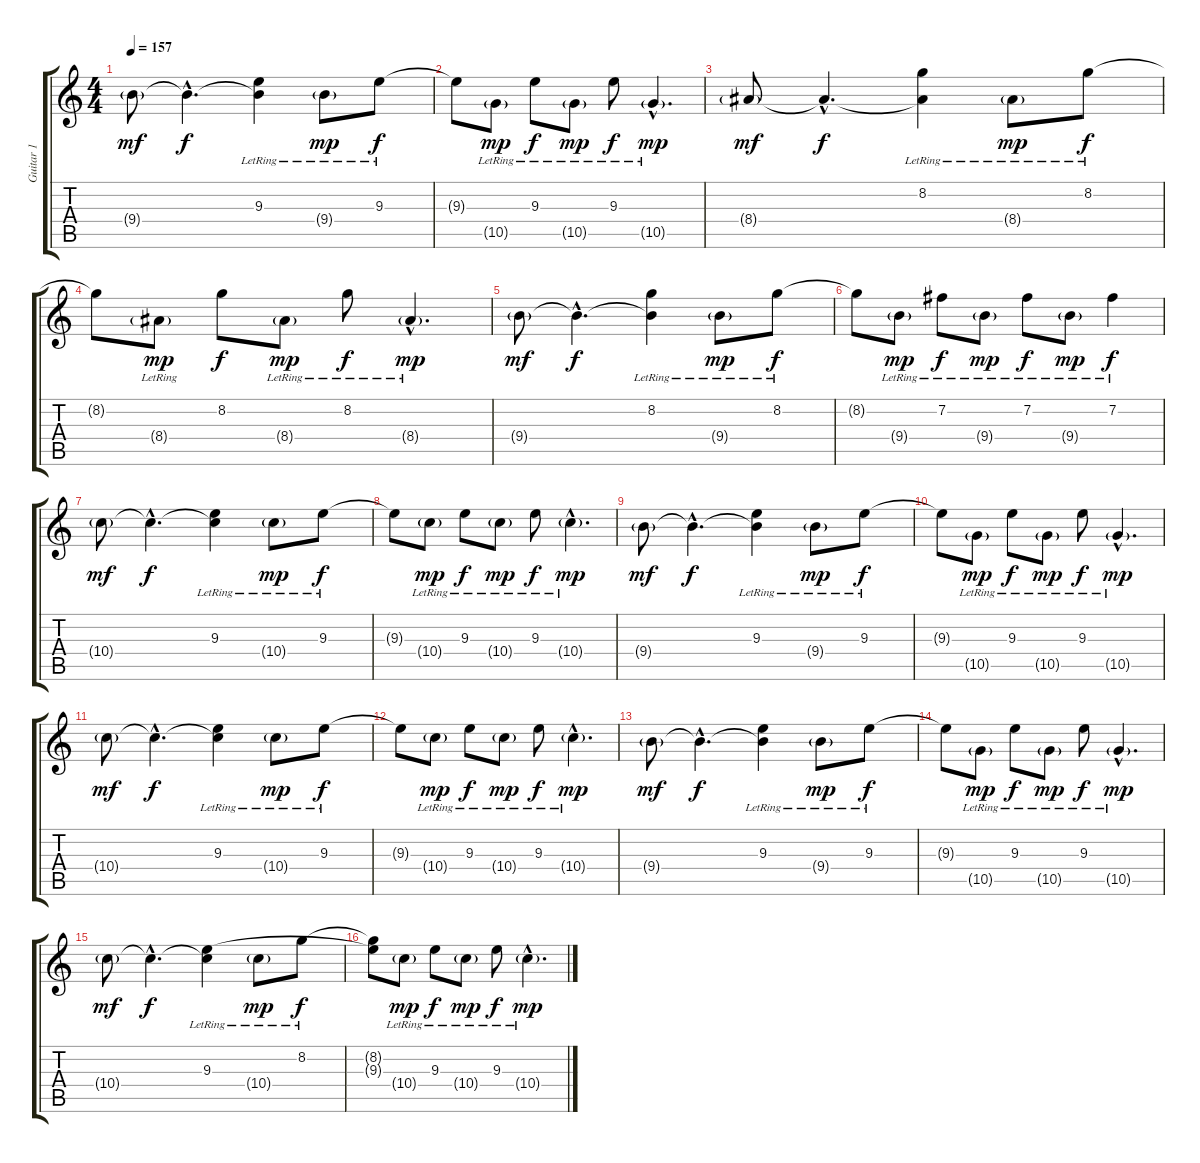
\track ("Guitar 1" "Guitar 1") {instrument electricguitarclean}
\staff {score tabs}
\tuning (E4 B3 G3 D3 A2 E2) {hide}
\ts (4 4)
\tempo 157
\clef g2
\ks c
9.4{g}.8{dy mf volume 9 instrument electricguitarjazz} 9.4{hac t}.4{d dy f} (9.3{lr} 9.4{t}).4 9.4{g lr}.8{dy mp} 9.3{lr}.8{dy f} |
9.3{t}.8 10.5{g lr}.8{dy mp} 9.3{lr}.8{dy f} 10.5{g lr}.8{dy mp} 9.3{lr}.8{dy f} 10.5{g hac lr}.4{d dy mp} |
8.4{g}.8{dy mf volume 9 instrument electricguitarjazz} 8.4{hac t}.4{d dy f} (8.2{lr} 8.4{t}).4 8.4{g lr}.8{dy mp} 8.2{lr}.8{dy f} |
8.2{t}.8 8.4{g lr}.8{dy mp} 8.2.8{dy f} 8.4{g lr}.8{dy mp} 8.2{lr}.8{dy f} 8.4{g hac lr}.4{d dy mp} |
9.4{g}.8{dy mf volume 9 instrument electricguitarjazz} 9.4{hac t}.4{d dy f} (8.2{lr} 9.4{t}).4 9.4{g lr}.8{dy mp} 8.2{lr}.8{dy f} |
8.2{t}.8 9.4{g lr}.8{dy mp} 7.2{lr}.8{dy f} 9.4{g lr}.8{dy mp} 7.2{lr}.8{dy f} 9.4{g lr}.8{dy mp} 7.2{lr}.4{dy f} |
10.4{g}.8{dy mf volume 9 instrument electricguitarjazz} 10.4{hac t}.4{d dy f} (9.3{lr} 10.4{t}).4 10.4{g lr}.8{dy mp} 9.3{lr}.8{dy f} |
9.3{t}.8 10.4{g lr}.8{dy mp} 9.3{lr}.8{dy f} 10.4{g lr}.8{dy mp} 9.3{lr}.8{dy f} 10.4{g hac lr}.4{d dy mp} |
9.4{g}.8{dy mf volume 9 instrument electricguitarjazz} 9.4{hac t}.4{d dy f} (9.3{lr} 9.4{t}).4 9.4{g lr}.8{dy mp} 9.3{lr}.8{dy f} |
9.3{t}.8 10.5{g lr}.8{dy mp} 9.3{lr}.8{dy f} 10.5{g lr}.8{dy mp} 9.3{lr}.8{dy f} 10.5{g hac lr}.4{d dy mp} |
10.4{g}.8{dy mf volume 9 instrument electricguitarjazz} 10.4{hac t}.4{d dy f} (9.3{lr} 10.4{t}).4 10.4{g lr}.8{dy mp} 9.3{lr}.8{dy f} |
9.3{t}.8 10.4{g lr}.8{dy mp} 9.3{lr}.8{dy f} 10.4{g lr}.8{dy mp} 9.3{lr}.8{dy f} 10.4{g hac lr}.4{d dy mp} |
9.4{g}.8{dy mf volume 9 instrument electricguitarjazz} 9.4{hac t}.4{d dy f} (9.3{lr} 9.4{t}).4 9.4{g lr}.8{dy mp} 9.3{lr}.8{dy f} |
9.3{t}.8 10.5{g lr}.8{dy mp} 9.3{lr}.8{dy f} 10.5{g lr}.8{dy mp} 9.3{lr}.8{dy f} 10.5{g hac lr}.4{d dy mp} |
10.4{g}.8{dy mf volume 9 instrument electricguitarjazz} 10.4{hac t}.4{d dy f} (9.3{lr} 10.4{t}).4 10.4{g lr}.8{dy mp} 8.2{lr}.8{dy f} |
(8.2{t} 9.3{t}).8 10.4{g lr}.8{dy mp} 9.3{lr}.8{dy f} 10.4{g lr}.8{dy mp} 9.3{lr}.8{dy f} 10.4{g hac lr}.4{d dy mp}
